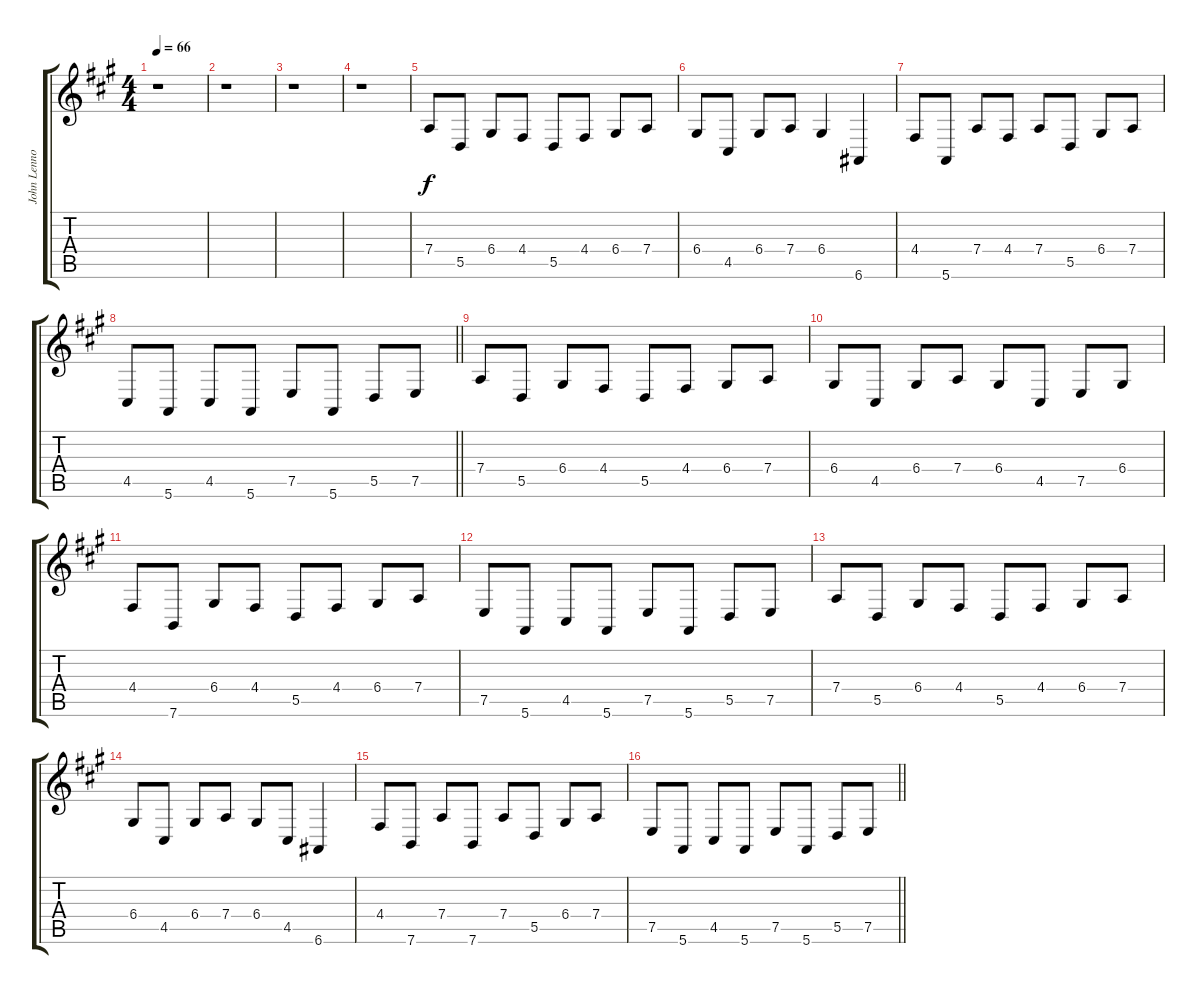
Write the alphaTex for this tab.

\track ("John Lennon - Piano" "John Lenno") {instrument acousticgrandpiano}
\staff {score tabs}
\tuning (E4 B3 G3 D3 A2 E2) {hide}
\ts (4 4)
\tempo 66
\clef g2
\ks a
r.1{dy f instrument acousticgrandpiano} |
r.1 |
r.1 |
r.1 |
7.4.8 5.5.8 6.4.8 4.4.8 5.5.8 4.4.8 6.4.8 7.4.8 |
6.4.8 4.5.8 6.4.8 7.4.8 6.4.4 6.6.4 |
4.4.8 5.6.8 7.4.8 4.4.8 7.4.8 5.5.8 6.4.8 7.4.8 |
\barLineRight lightlight
4.5.8 5.6.8 4.5.8 5.6.8 7.5.8 5.6.8 5.5.8 7.5.8 |
7.4.8 5.5.8 6.4.8 4.4.8 5.5.8 4.4.8 6.4.8 7.4.8 |
6.4.8 4.5.8 6.4.8 7.4.8 6.4.8 4.5.8 7.5.8 6.4.8 |
4.4.8 7.6.8 6.4.8 4.4.8 5.5.8 4.4.8 6.4.8 7.4.8 |
7.5.8 5.6.8 4.5.8 5.6.8 7.5.8 5.6.8 5.5.8 7.5.8 |
7.4.8 5.5.8 6.4.8 4.4.8 5.5.8 4.4.8 6.4.8 7.4.8 |
6.4.8 4.5.8 6.4.8 7.4.8 6.4.8 4.5.8 6.6.4 |
4.4.8 7.6.8 7.4.8 7.6.8 7.4.8 5.5.8 6.4.8 7.4.8 |
\barLineRight lightlight
7.5.8 5.6.8 4.5.8 5.6.8 7.5.8 5.6.8 5.5.8 7.5.8
